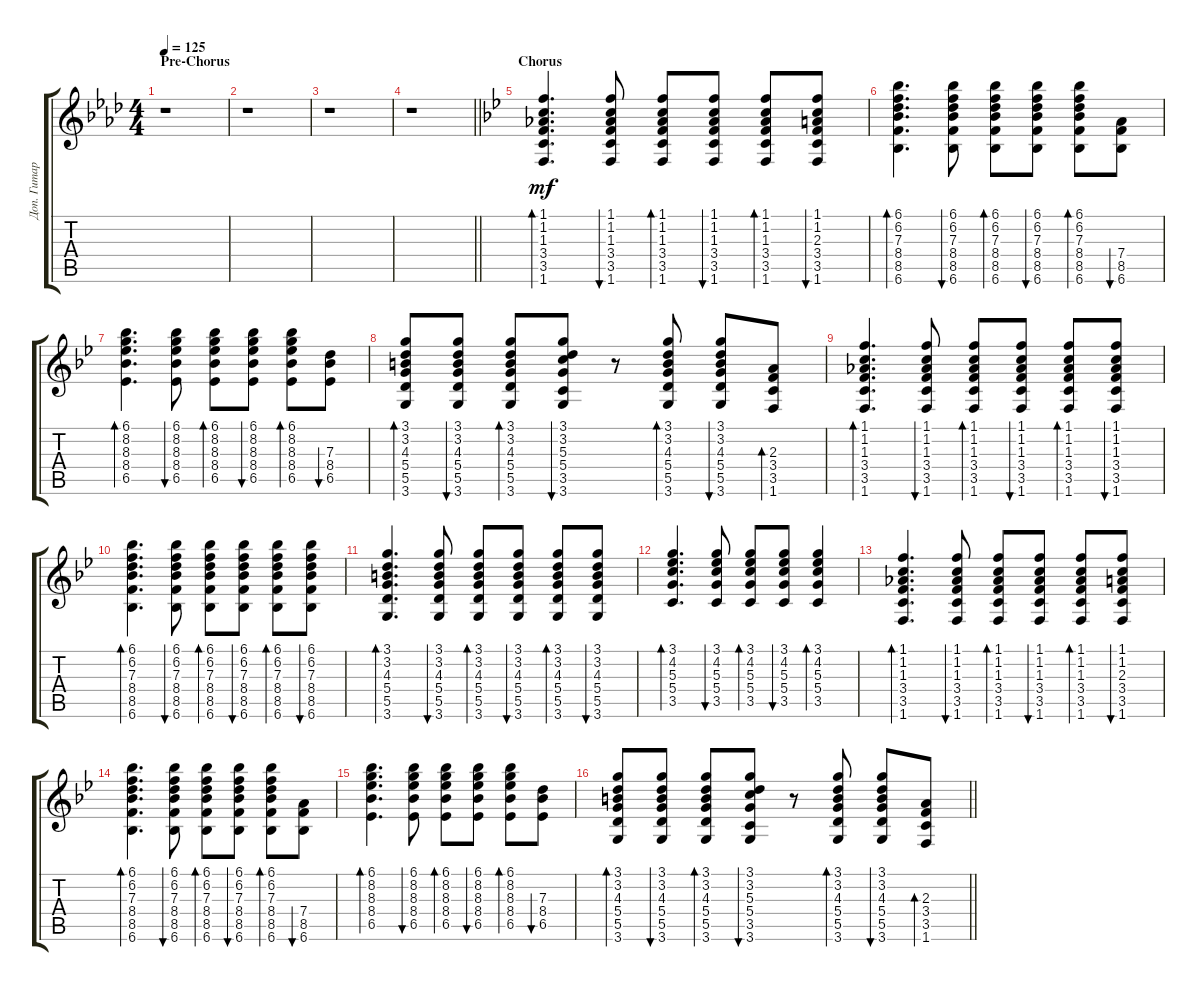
\track ("Доп. Гитара" "Доп. Гитар") {instrument acousticguitarsteel}
\staff {score tabs}
\tuning (E4 B3 G3 D3 A2 E2) {hide}
\ts (4 4)
\section ("" "Pre-Chorus")
\tempo 125
\clef g2
\ks ab
r.1{dy mf} |
r.1 |
r.1 |
\barLineRight lightlight
r.1 |
\section ("" "Chorus")
\ks bb
(1.1 1.2 1.3 3.4 3.5 1.6).4{d bd 30} (1.1 1.2 1.3 3.4 3.5 1.6).8{bu 30} (1.1 1.2 1.3 3.4 3.5 1.6).8{bd 30} (1.1 1.2 1.3 3.4 3.5 1.6).8{bu 30} (1.1 1.2 1.3 3.4 3.5 1.6).8{bd 30} (1.1 1.2 2.3 3.4 3.5 1.6).8{bu 30} |
(6.1 6.2 7.3 8.4 8.5 6.6).4{d bd 30} (6.1 6.2 7.3 8.4 8.5 6.6).8{bu 30} (6.1 6.2 7.3 8.4 8.5 6.6).8{bd 30} (6.1 6.2 7.3 8.4 8.5 6.6).8{bu 30} (6.1 6.2 7.3 8.4 8.5 6.6).8{bd 30} (7.4 8.5 6.6).8{bu 30} |
(6.1 8.2 8.3 8.4 6.5).4{d bd 30} (6.1 8.2 8.3 8.4 6.5).8{bu 30} (6.1 8.2 8.3 8.4 6.5).8{bd 30} (6.1 8.2 8.3 8.4 6.5).8{bu 30} (6.1 8.2 8.3 8.4 6.5).8{bd 30} (7.3 8.4 6.5).8{bu 30} |
(3.1 3.2 4.3 5.4 5.5 3.6).8{bd 30} (3.1 3.2 4.3 5.4 5.5 3.6).8{bu 30} (3.1 3.2 4.3 5.4 5.5 3.6).8{bd 30} (3.1 3.2 5.3 5.4 3.5 3.6).8{bu 30} r.8 (3.1 3.2 4.3 5.4 5.5 3.6).8{bd 30} (3.1 3.2 4.3 5.4 5.5 3.6).8{bu 30} (2.3 3.4 3.5 1.6).8{bd 30} |
(1.1 1.2 1.3 3.4 3.5 1.6).4{d bd 30} (1.1 1.2 1.3 3.4 3.5 1.6).8{bu 30} (1.1 1.2 1.3 3.4 3.5 1.6).8{bd 30} (1.1 1.2 1.3 3.4 3.5 1.6).8{bu 30} (1.1 1.2 1.3 3.4 3.5 1.6).8{bd 30} (1.1 1.2 1.3 3.4 3.5 1.6).8{bu 30} |
(6.1 6.2 7.3 8.4 8.5 6.6).4{d bd 30} (6.1 6.2 7.3 8.4 8.5 6.6).8{bu 30} (6.1 6.2 7.3 8.4 8.5 6.6).8{bd 30} (6.1 6.2 7.3 8.4 8.5 6.6).8{bu 30} (6.1 6.2 7.3 8.4 8.5 6.6).8{bd 30} (6.1 6.2 7.3 8.4 8.5 6.6).8{bu 30} |
(3.1 3.2 4.3 5.4 5.5 3.6).4{d bd 30} (3.1 3.2 4.3 5.4 5.5 3.6).8{bu 30} (3.1 3.2 4.3 5.4 5.5 3.6).8{bd 30} (3.1 3.2 4.3 5.4 5.5 3.6).8{bu 30} (3.1 3.2 4.3 5.4 5.5 3.6).8{bd 30} (3.1 3.2 4.3 5.4 5.5 3.6).8{bu 30} |
(3.1 4.2 5.3 5.4 3.5).4{d bd 30} (3.1 4.2 5.3 5.4 3.5).8{bu 30} (3.1 4.2 5.3 5.4 3.5).8{bd 30} (3.1 4.2 5.3 5.4 3.5).8{bu 30} (3.1 4.2 5.3 5.4 3.5).4{bd 30} |
(1.1 1.2 1.3 3.4 3.5 1.6).4{d bd 30} (1.1 1.2 1.3 3.4 3.5 1.6).8{bu 30} (1.1 1.2 1.3 3.4 3.5 1.6).8{bd 30} (1.1 1.2 1.3 3.4 3.5 1.6).8{bu 30} (1.1 1.2 1.3 3.4 3.5 1.6).8{bd 30} (1.1 1.2 2.3 3.4 3.5 1.6).8{bu 30} |
(6.1 6.2 7.3 8.4 8.5 6.6).4{d bd 30} (6.1 6.2 7.3 8.4 8.5 6.6).8{bu 30} (6.1 6.2 7.3 8.4 8.5 6.6).8{bd 30} (6.1 6.2 7.3 8.4 8.5 6.6).8{bu 30} (6.1 6.2 7.3 8.4 8.5 6.6).8{bd 30} (7.4 8.5 6.6).8{bu 30} |
(6.1 8.2 8.3 8.4 6.5).4{d bd 30} (6.1 8.2 8.3 8.4 6.5).8{bu 30} (6.1 8.2 8.3 8.4 6.5).8{bd 30} (6.1 8.2 8.3 8.4 6.5).8{bu 30} (6.1 8.2 8.3 8.4 6.5).8{bd 30} (7.3 8.4 6.5).8{bu 30} |
\barLineRight lightlight
(3.1 3.2 4.3 5.4 5.5 3.6).8{bd 30} (3.1 3.2 4.3 5.4 5.5 3.6).8{bu 30} (3.1 3.2 4.3 5.4 5.5 3.6).8{bd 30} (3.1 3.2 5.3 5.4 3.5 3.6).8{bu 30} r.8 (3.1 3.2 4.3 5.4 5.5 3.6).8{bd 30} (3.1 3.2 4.3 5.4 5.5 3.6).8{bu 30} (2.3 3.4 3.5 1.6).8{bd 30}
